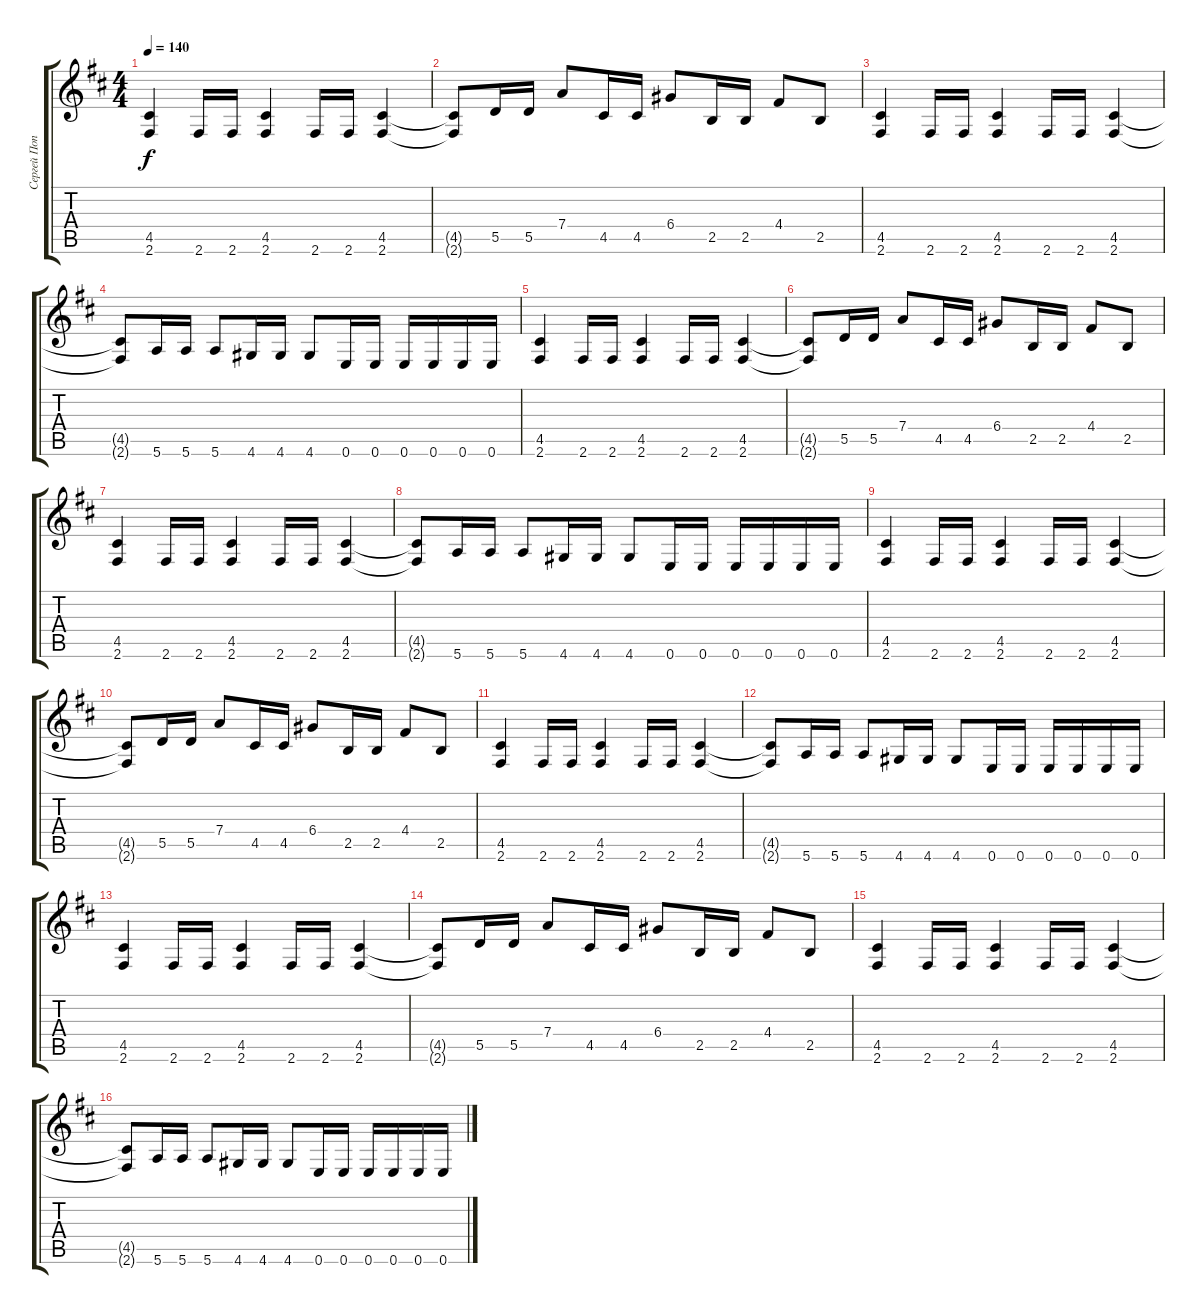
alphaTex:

\track ("Сергей Попов" "Сергей Поп") {instrument distortionguitar}
\staff {score tabs}
\tuning (E4 B3 G3 D3 A2 E2) {hide}
\ts (4 4)
\tempo 140
\clef g2
\ks d
(4.5 2.6).4{dy f} 2.6.16 2.6.16 (4.5 2.6).4 2.6.16 2.6.16 (4.5 2.6).4 |
(4.5{t} 2.6{t}).8 5.5.16 5.5.16 7.4.8 4.5.16 4.5.16 6.4.8 2.5.16 2.5.16 4.4.8 2.5.8 |
(4.5 2.6).4 2.6.16 2.6.16 (4.5 2.6).4 2.6.16 2.6.16 (4.5 2.6).4 |
(4.5{t} 2.6{t}).8 5.6.16 5.6.16 5.6.8 4.6.16 4.6.16 4.6.8 0.6.16 0.6.16 0.6.16 0.6.16 0.6.16 0.6.16 |
(4.5 2.6).4 2.6.16 2.6.16 (4.5 2.6).4 2.6.16 2.6.16 (4.5 2.6).4 |
(4.5{t} 2.6{t}).8 5.5.16 5.5.16 7.4.8 4.5.16 4.5.16 6.4.8 2.5.16 2.5.16 4.4.8 2.5.8 |
(4.5 2.6).4 2.6.16 2.6.16 (4.5 2.6).4 2.6.16 2.6.16 (4.5 2.6).4 |
(4.5{t} 2.6{t}).8 5.6.16 5.6.16 5.6.8 4.6.16 4.6.16 4.6.8 0.6.16 0.6.16 0.6.16 0.6.16 0.6.16 0.6.16 |
(4.5 2.6).4 2.6.16 2.6.16 (4.5 2.6).4 2.6.16 2.6.16 (4.5 2.6).4 |
(4.5{t} 2.6{t}).8 5.5.16 5.5.16 7.4.8 4.5.16 4.5.16 6.4.8 2.5.16 2.5.16 4.4.8 2.5.8 |
(4.5 2.6).4 2.6.16 2.6.16 (4.5 2.6).4 2.6.16 2.6.16 (4.5 2.6).4 |
(4.5{t} 2.6{t}).8 5.6.16 5.6.16 5.6.8 4.6.16 4.6.16 4.6.8 0.6.16 0.6.16 0.6.16 0.6.16 0.6.16 0.6.16 |
(4.5 2.6).4 2.6.16 2.6.16 (4.5 2.6).4 2.6.16 2.6.16 (4.5 2.6).4 |
(4.5{t} 2.6{t}).8 5.5.16 5.5.16 7.4.8 4.5.16 4.5.16 6.4.8 2.5.16 2.5.16 4.4.8 2.5.8 |
(4.5 2.6).4 2.6.16 2.6.16 (4.5 2.6).4 2.6.16 2.6.16 (4.5 2.6).4 |
(4.5{t} 2.6{t}).8 5.6.16 5.6.16 5.6.8 4.6.16 4.6.16 4.6.8 0.6.16 0.6.16 0.6.16 0.6.16 0.6.16 0.6.16
